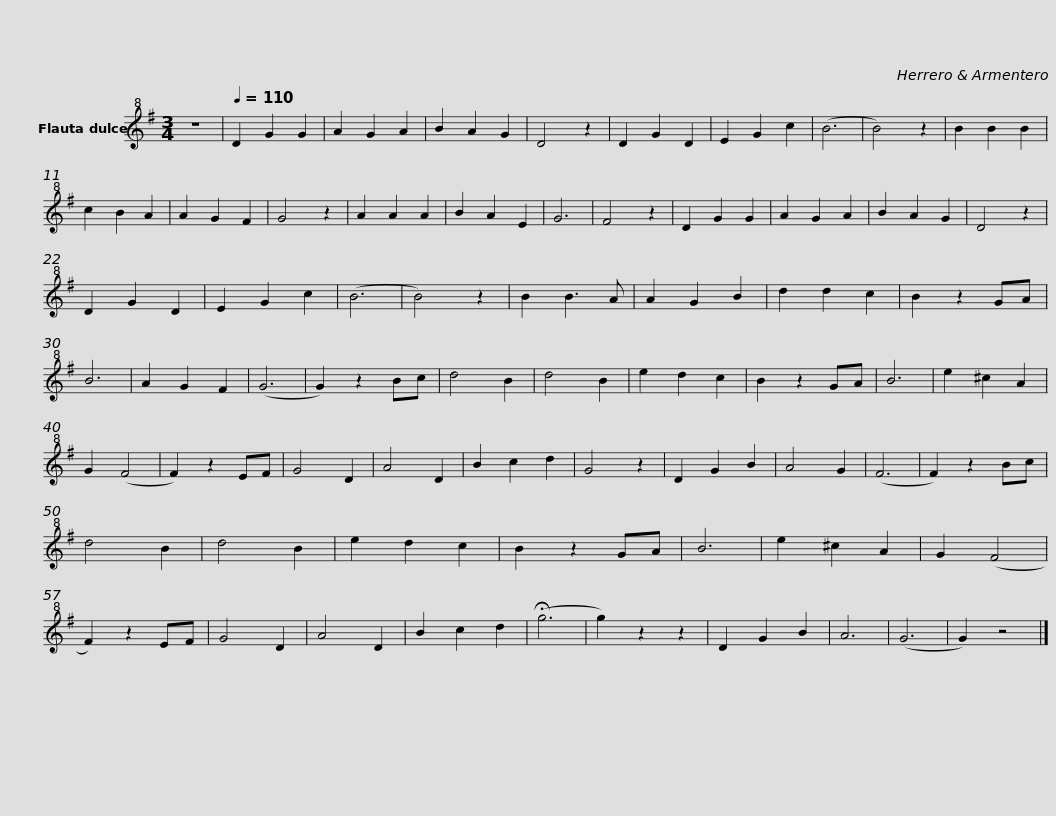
X:1
L:1/8
M:3/4
I:linebreak $
K:G
V:1 treble+8
V:1
 z6 |[Q:1/4=110] D2 G2 G2 | A2 G2 A2 | B2 A2 G2 | D4 z2 | %5
 D2 G2 D2 | E2 G2 c2 |$ (B6 | B4) z2 | B2 B2 B2 | %10
 c2 B2 A2 | A2 G2 F2 | G4 z2 | A2 A2 A2 | B2 A2 E2 | %15
 G6 |$ F4 z2 | D2 G2 G2 | A2 G2 A2 | B2 A2 G2 | %20
 D4 z2 | D2 G2 D2 | E2 G2 c2 | (B6 |$ B4) z2 | %25
 B2 B3 A | A2 G2 B2 | d2 d2 c2 | B2 z2 GA | B6 | %30
 A2 G2 F2 | (G6 |$ G2) z2 Bc | d4 B2 | d4 B2 | %35
 e2 d2 c2 | B2 z2 GA | B6 | e2 ^c2 A2 | G2 (F4 |$ %40
 F2) z2 EF | G4 D2 | A4 D2 | B2 c2 d2 | G4 z2 | %45
 D2 G2 B2 | A4 G2 | (F6 |$ F2) z2 Bc | d4 B2 | %50
 d4 B2 | e2 d2 c2 | B2 z2 GA | B6 | e2 ^c2 A2 | %55
 G2 (F4 |$ F2) z2 EF | G4 D2 | A4 D2 | B2 c2 d2 | %60
 (!fermata!g6 |$ g2) z2 z2 | D2 G2 B2 | A6 | (G6 | %65
 G2) z4 |] %66
